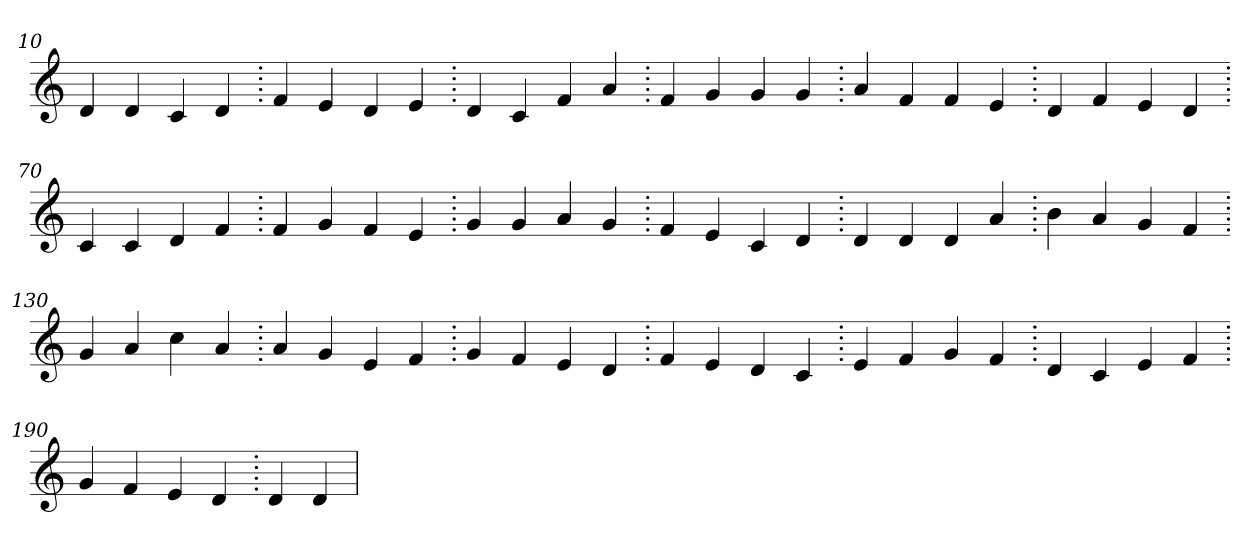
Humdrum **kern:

**kern
*part1
*staff1
*clefG2
=10.
4d
4d
4c
4d
=20.
4f
4e
4d
4e
=30.
4d
4c
4f
4a
=40.
4f
4g
4g
4g
=50.
4a
4f
4f
4e
=60.
4d
4f
4e
4d
=70.
4c
4c
4d
4f
=80.
4f
4g
4f
4e
=90.
4g
4g
4a
4g
=100.
4f
4e
4c
4d
=110.
4d
4d
4d
4a
=120.
4b
4a
4g
4f
=130.
4g
4a
4cc
4a
=140.
4a
4g
4e
4f
=150.
4g
4f
4e
4d
=160.
4f
4e
4d
4c
=170.
4e
4f
4g
4f
=180.
4d
4c
4e
4f
=190.
4g
4f
4e
4d
=200.
4d
4d
=
*-
